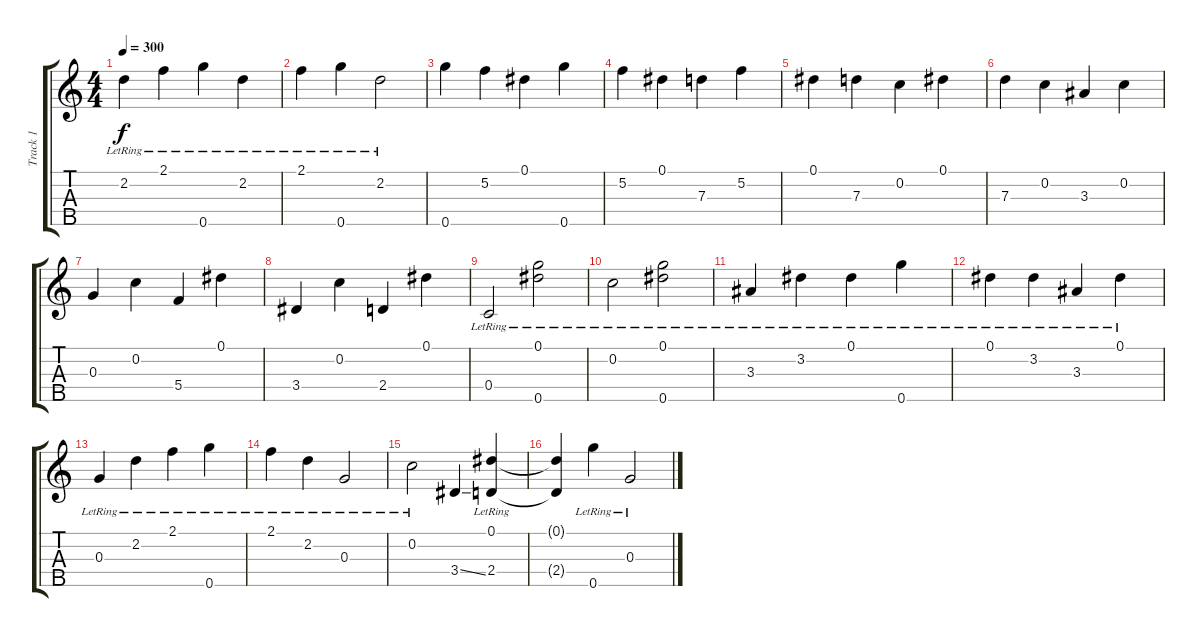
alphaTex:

\track ("Track 1" "Track 1") {instrument banjo}
\staff {score tabs}
\tuning (Eb4 C4 G3 C3 G4) {hide}
\displaytranspose 12
\ts (4 4)
\tempo 300
\clef g2
\ks c
2.2{lr}.4{dy f} 2.1{lr}.4 0.5{lr}.4 2.2{lr}.4 |
2.1{lr}.4 0.5{lr}.4 2.2{lr}.2 |
0.5.4 5.2.4 0.1.4 0.5.4 |
5.2.4 0.1.4 7.3.4 5.2.4 |
0.1.4 7.3.4 0.2.4 0.1.4 |
7.3.4 0.2.4 3.3.4 0.2.4 |
0.3.4 0.2.4 5.4.4 0.1.4 |
3.4.4 0.2.4 2.4.4 0.1.4 |
0.4{lr}.2 (0.1{lr} 0.5{lr}).2 |
0.2{lr}.2 (0.1{lr} 0.5{lr}).2 |
3.3{lr}.4 3.2{lr}.4 0.1{lr}.4 0.5{lr}.4 |
0.1{lr}.4 3.2{lr}.4 3.3{lr}.4 0.1{lr}.4 |
0.3{lr}.4 2.2{lr}.4 2.1{lr}.4 0.5{lr}.4 |
2.1{lr}.4 2.2{lr}.4 0.3{lr}.2 |
0.2{lr}.2 3.4{ss}.4 (0.1{lr} 2.4{lr}).4 |
(0.1{t} 2.4{t}).4 0.5{lr}.4 0.3{lr}.2
